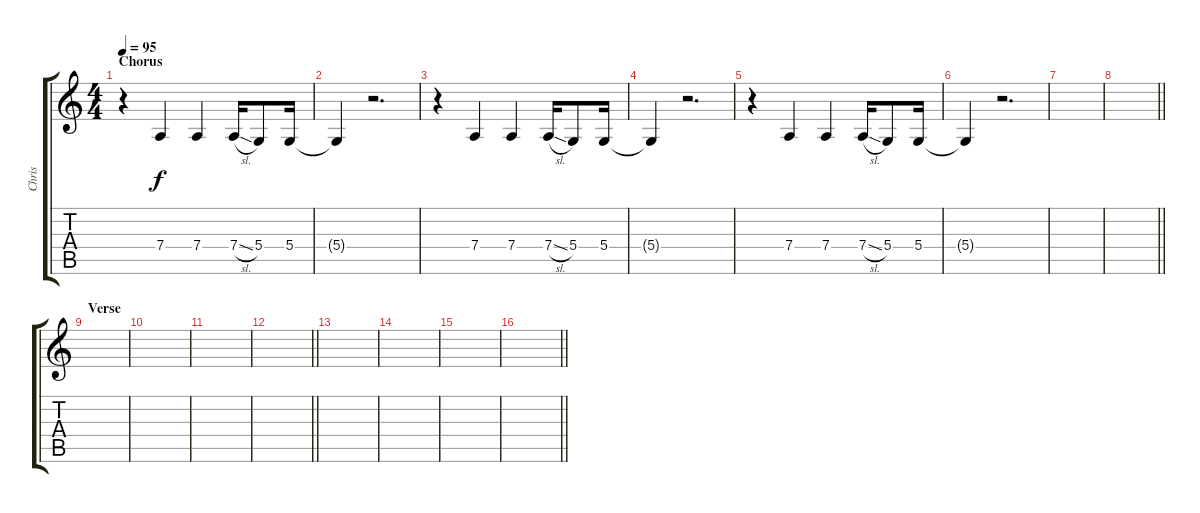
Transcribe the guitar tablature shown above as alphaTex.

\track ("Chris" "Chris") {instrument mutedtrumpet}
\staff {score tabs}
\tuning (E4 B3 G3 D3 A2 E2) {hide}
\ts (4 4)
\section ("" "Chorus")
\tempo 95
\clef g2
\ks c
r.4{dy f} 7.4.4 7.4.4 7.4{sl}.16 5.4.8 5.4.16 |
5.4{t}.4 r.2{d} |
r.4 7.4.4 7.4.4 7.4{sl}.16 5.4.8 5.4.16 |
5.4{t}.4 r.2{d} |
r.4 7.4.4 7.4.4 7.4{sl}.16 5.4.8 5.4.16 |
5.4{t}.4 r.2{d} |
|
\barLineRight lightlight
|
\section ("" "Verse")
|
|
|
\barLineRight lightlight
|
|
|
|
\barLineRight lightlight
